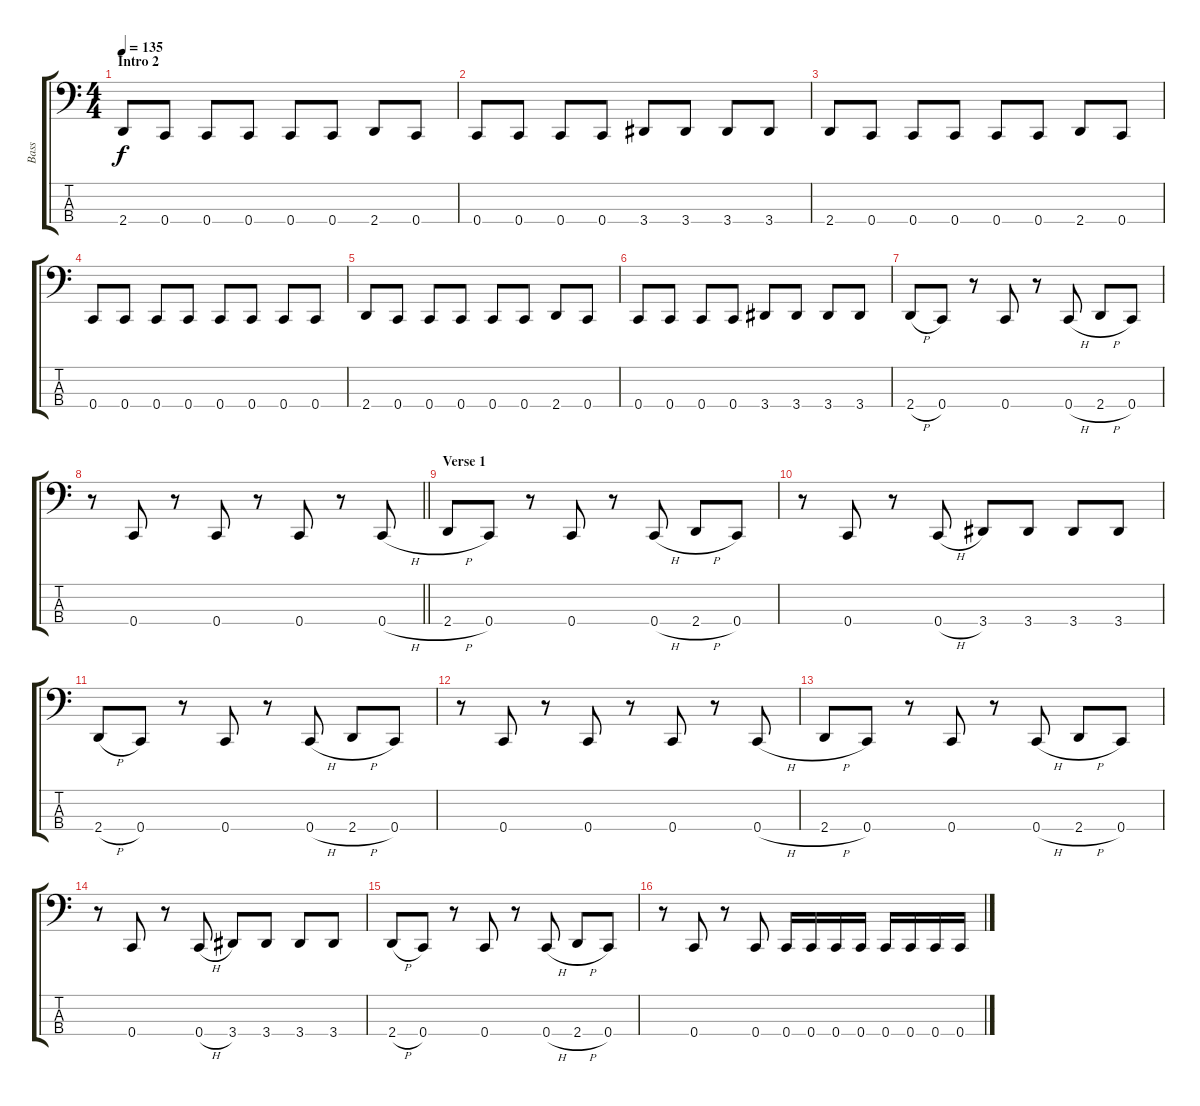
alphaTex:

\track ("Bass" "Bass") {instrument electricbassfinger}
\staff {score tabs}
\tuning (F2 C2 G1 C1) {hide}
\ts (4 4)
\section ("" "Intro 2")
\tempo 135
\clef f4
\ks c
2.4.8{dy f} 0.4.8 0.4.8 0.4.8 0.4.8 0.4.8 2.4.8 0.4.8 |
0.4.8 0.4.8 0.4.8 0.4.8 3.4.8 3.4.8 3.4.8 3.4.8 |
2.4.8 0.4.8 0.4.8 0.4.8 0.4.8 0.4.8 2.4.8 0.4.8 |
0.4.8 0.4.8 0.4.8 0.4.8 0.4.8 0.4.8 0.4.8 0.4.8 |
2.4.8 0.4.8 0.4.8 0.4.8 0.4.8 0.4.8 2.4.8 0.4.8 |
0.4.8 0.4.8 0.4.8 0.4.8 3.4.8 3.4.8 3.4.8 3.4.8 |
2.4{h}.8 0.4.8 r.8 0.4.8 r.8 0.4{h}.8 2.4{h}.8 0.4.8 |
\barLineRight lightlight
r.8 0.4.8 r.8 0.4.8 r.8 0.4.8 r.8 0.4{h}.8 |
\section ("" "Verse 1")
2.4{h}.8 0.4.8 r.8 0.4.8 r.8 0.4{h}.8 2.4{h}.8 0.4.8 |
r.8 0.4.8 r.8 0.4{h}.8 3.4.8 3.4.8 3.4.8 3.4.8 |
2.4{h}.8 0.4.8 r.8 0.4.8 r.8 0.4{h}.8 2.4{h}.8 0.4.8 |
r.8 0.4.8 r.8 0.4.8 r.8 0.4.8 r.8 0.4{h}.8 |
2.4{h}.8 0.4.8 r.8 0.4.8 r.8 0.4{h}.8 2.4{h}.8 0.4.8 |
r.8 0.4.8 r.8 0.4{h}.8 3.4.8 3.4.8 3.4.8 3.4.8 |
2.4{h}.8 0.4.8 r.8 0.4.8 r.8 0.4{h}.8 2.4{h}.8 0.4.8 |
r.8 0.4.8 r.8 0.4.8 0.4.16 0.4.16 0.4.16 0.4.16 0.4.16 0.4.16 0.4.16 0.4.16
